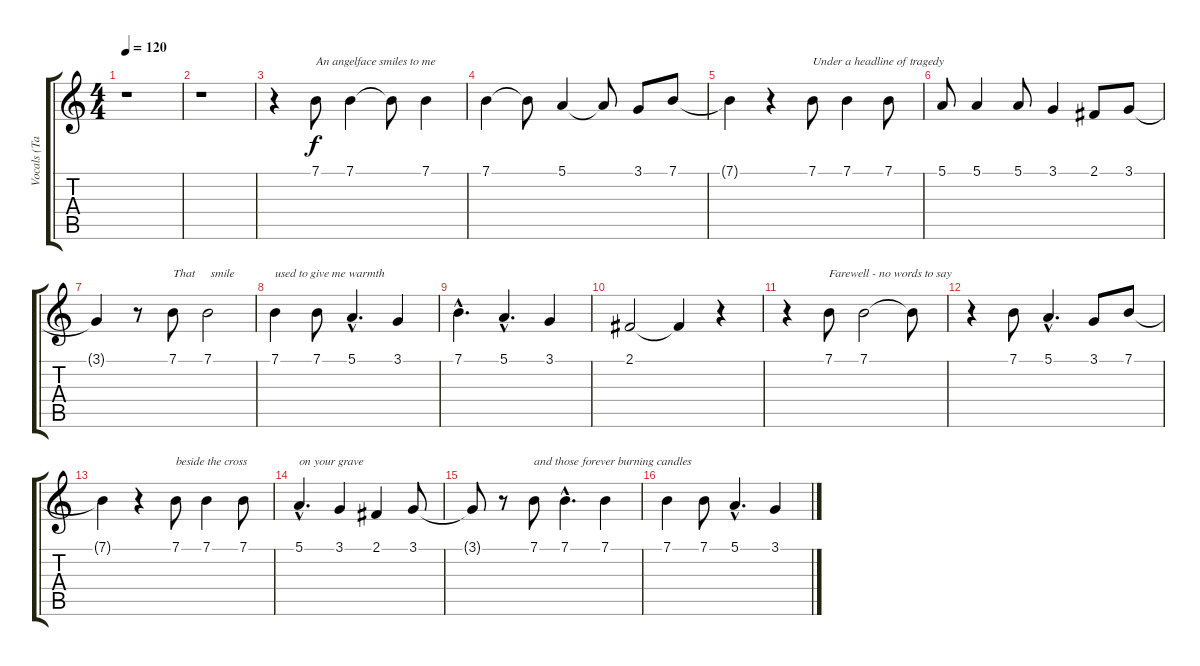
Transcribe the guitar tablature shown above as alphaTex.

\track ("Vocals (Tarja)" "Vocals (Ta") {instrument lead6voice}
\staff {score tabs}
\tuning (E4 B3 G3 D3 A2 E2) {hide}
\ts (4 4)
\tempo 120
\clef g2
\ks c
r.1{dy f} |
r.1 |
r.4 7.1.8{txt "An angelface smiles to me"} 7.1.4 7.1{t}.8 7.1.4 |
7.1.4 7.1{t}.8 5.1.4 5.1{t}.8 3.1.8 7.1.8 |
7.1{t}.4 r.4 7.1.8{txt "Under a headline of tragedy"} 7.1.4 7.1.8 |
5.1.8 5.1.4 5.1.8 3.1.4 2.1.8 3.1.8 |
3.1{t}.4 r.8 7.1.8{txt "That"} 7.1.2{txt " smile"} |
7.1.4{txt "used to give me warmth"} 7.1.8 5.1{hac}.4{d} 3.1.4 |
7.1{hac}.4{d} 5.1{hac}.4{d} 3.1.4 |
2.1.2 2.1{t}.4 r.4 |
r.4 7.1.8{txt "Farewell - no words to say"} 7.1.2 7.1{t}.8 |
r.4 7.1.8 5.1{hac}.4{d} 3.1.8 7.1.8 |
7.1{t}.4 r.4 7.1.8{txt "beside the cross "} 7.1.4 7.1.8 |
5.1{hac}.4{d txt "on your grave"} 3.1.4 2.1.4 3.1.8 |
3.1{t}.8 r.8 7.1.8{txt "and those forever burning candles"} 7.1{hac}.4{d} 7.1.4 |
7.1.4 7.1.8 5.1{hac}.4{d} 3.1.4
